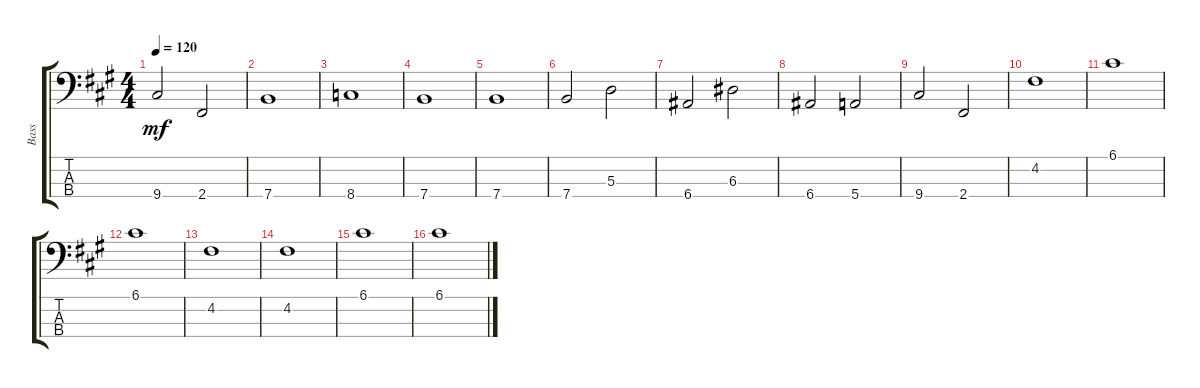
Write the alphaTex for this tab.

\track ("Bass" "Bass") {instrument acousticguitarnylon}
\staff {score tabs}
\tuning (G2 D2 A1 E1) {hide}
\ts (4 4)
\tempo 120
\clef f4
\ks f#minor
9.4.2{dy mf} 2.4.2 |
7.4.1 |
8.4.1 |
7.4.1 |
7.4.1 |
7.4.2 5.3.2 |
6.4.2 6.3.2 |
6.4.2 5.4.2 |
9.4.2 2.4.2 |
4.2.1 |
6.1.1 |
6.1.1 |
4.2.1 |
4.2.1 |
6.1.1 |
6.1.1
